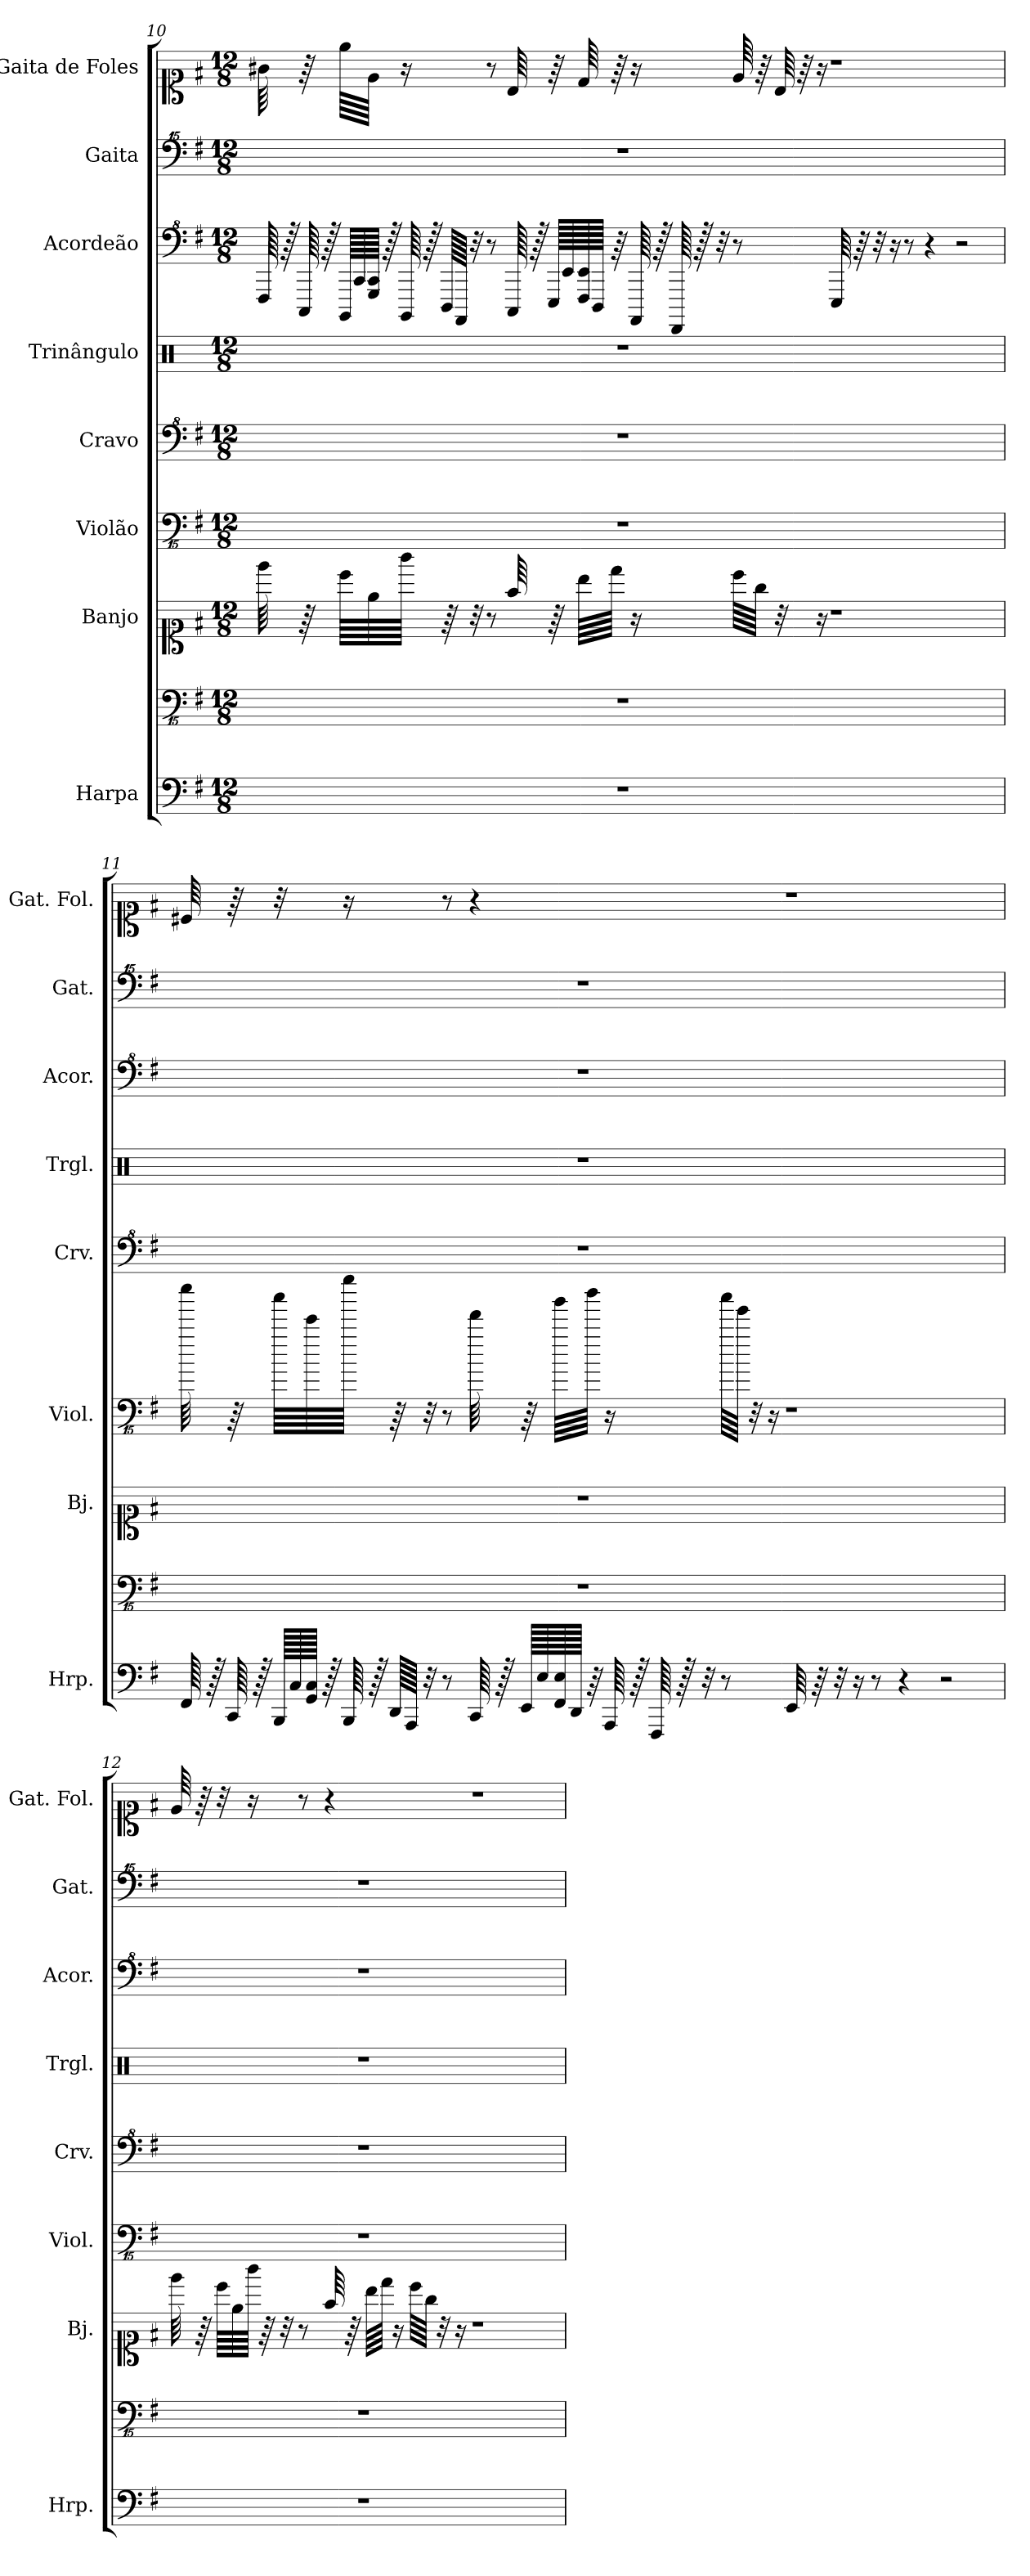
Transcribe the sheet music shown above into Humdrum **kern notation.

**kern	**kern	**kern	**kern	**kern	**kern	**kern	**kern	**kern
*part8	*part8	*part7	*part6	*part5	*part4	*part3	*part2	*part1
*staff9	*staff8	*staff7	*staff6	*staff5	*staff4	*staff3	*staff2	*staff1
*I"Harpa	*	*I"Banjo	*I"Violão	*I"Cravo	*I"Trinângulo	*I"Acordeão	*I"Gaita	*I"Gaita de Foles
*I'Hrp.	*	*I'Bj.	*I'Viol.	*I'Crv.	*I'Trgl.	*I'Acor.	*I'Gat.	*I'Gat. Fol.
!!LO:PB:g=z
*clefF4	*clefFvv4	*clefC1	*clefFvv4	*clefF^4	*clefX	*clefF^4	*clefF^^4	*clefC1
*	*	*ITrd7c12	*	*	*	*	*	*ITrd1c2
*k[f#]	*k[f#]	*k[f#]	*k[f#]	*k[f#]	*k[]	*k[f#]	*k[f#]	*k[b-]
*M12/8	*M12/8	*M12/8	*M12/8	*M12/8	*M12/8	*M12/8	*M12/8	*M12/8
=10	=10	=10	=10	=10	=10	=10	=10	=10
1.r	1.r	64ee\	1.r	1.r	1.r	128FF#/	1.r	64f#X\
.	.	.	.	.	.	128r	.	.
.	.	64r	.	.	.	128CC/	.	64r
.	.	.	.	.	.	128r	.	.
.	.	64cc\LLLL	.	.	.	128BBB/LLLLL	.	64dd\LLLL
.	.	.	.	.	.	128C/	.	.
.	.	64e\	.	.	.	128GG/ 128C/JJJJJ	.	64d\JJJJ
.	.	.	.	.	.	128r	.	.
.	.	64gg\JJJJ	.	.	.	128BBB/	.	16r
.	.	.	.	.	.	128r	.	.
.	.	64r	.	.	.	128DD/LLLLL	.	.
.	.	.	.	.	.	128AAA/JJJJJ	.	.
.	.	32r	.	.	.	32r	.	.
.	.	8r	.	.	.	8r	.	8r
.	.	64f#/	.	.	.	128CC/	.	64A/
.	.	.	.	.	.	128r	.	.
.	.	64r	.	.	.	128EE/LLLLL	.	64r
.	.	.	.	.	.	128E/	.	.
.	.	64b\LLLL	.	.	.	128FF#/ 128E/	.	64c/
.	.	.	.	.	.	128DD/JJJJJ	.	.
.	.	64dd\JJJJ	.	.	.	64r	.	64r
.	.	16r	.	.	.	128AAA/	.	16r
.	.	.	.	.	.	128r	.	.
.	.	.	.	.	.	128FFF#/	.	.
.	.	.	.	.	.	128r	.	.
.	.	.	.	.	.	32r	.	.
.	.	64cc\LLLL	.	.	.	8r	.	64d/
.	.	64g\JJJJ	.	.	.	.	.	64r
.	.	32r	.	.	.	.	.	64A/
.	.	.	.	.	.	.	.	64r
.	.	16r	.	.	.	.	.	16r
.	.	1r	.	.	.	64EE/	.	1r
.	.	.	.	.	.	64r	.	.
.	.	.	.	.	.	32r	.	.
.	.	.	.	.	.	16r	.	.
.	.	.	.	.	.	8r	.	.
.	.	.	.	.	.	4r	.	.
.	.	.	.	.	.	2r	.	.
!!LO:PB:g=z
=11	=11	=11	=11	=11	=11	=11	=11	=11
128FF#/	1.r	1.r	64ee\	1.r	1.r	1.r	1.r	64Bn/
128r	.	.	.	.	.	.	.	.
128CC/	.	.	64r	.	.	.	.	64r
128r	.	.	.	.	.	.	.	.
128BBB/LLLLL	.	.	64cc\LLLL	.	.	.	.	32r
128C/	.	.	.	.	.	.	.	.
128GG/ 128C/JJJJJ	.	.	64e\	.	.	.	.	.
128r	.	.	.	.	.	.	.	.
128BBB/	.	.	64gg\JJJJ	.	.	.	.	16r
128r	.	.	.	.	.	.	.	.
128DD/LLLLL	.	.	64r	.	.	.	.	.
128AAA/JJJJJ	.	.	.	.	.	.	.	.
32r	.	.	32r	.	.	.	.	.
8r	.	.	8r	.	.	.	.	8r
128CC/	.	.	64f#\	.	.	.	.	4r
128r	.	.	.	.	.	.	.	.
128EE/LLLLL	.	.	64r	.	.	.	.	.
128E/	.	.	.	.	.	.	.	.
128FF#/ 128E/	.	.	64b\LLLL	.	.	.	.	.
128DD/JJJJJ	.	.	.	.	.	.	.	.
64r	.	.	64dd\JJJJ	.	.	.	.	.
128AAA/	.	.	16r	.	.	.	.	.
128r	.	.	.	.	.	.	.	.
128FFF#/	.	.	.	.	.	.	.	.
128r	.	.	.	.	.	.	.	.
32r	.	.	.	.	.	.	.	.
8r	.	.	64cc\LLLL	.	.	.	.	.
.	.	.	64g\JJJJ	.	.	.	.	.
.	.	.	32r	.	.	.	.	.
.	.	.	16r	.	.	.	.	.
64EE/	.	.	1r	.	.	.	.	1r
64r	.	.	.	.	.	.	.	.
32r	.	.	.	.	.	.	.	.
16r	.	.	.	.	.	.	.	.
8r	.	.	.	.	.	.	.	.
4r	.	.	.	.	.	.	.	.
2r	.	.	.	.	.	.	.	.
!!LO:PB:g=z
=12	=12	=12	=12	=12	=12	=12	=12	=12
1.r	1.r	64ee\	1.r	1.r	1.r	1.r	1.r	64d/
.	.	64r	.	.	.	.	.	64r
.	.	64cc\LLLL	.	.	.	.	.	32r
.	.	64e\	.	.	.	.	.	.
.	.	64gg\JJJJ	.	.	.	.	.	16r
.	.	64r	.	.	.	.	.	.
.	.	32r	.	.	.	.	.	.
.	.	8r	.	.	.	.	.	8r
.	.	64f#/	.	.	.	.	.	4r
.	.	64r	.	.	.	.	.	.
.	.	64b\LLLL	.	.	.	.	.	.
.	.	64dd\JJJJ	.	.	.	.	.	.
.	.	16r	.	.	.	.	.	.
.	.	64cc\LLLL	.	.	.	.	.	.
.	.	64g\JJJJ	.	.	.	.	.	.
.	.	32r	.	.	.	.	.	.
.	.	16r	.	.	.	.	.	.
.	.	1r	.	.	.	.	.	1r
=	=	=	=	=	=	=	=	=
*-	*-	*-	*-	*-	*-	*-	*-	*-
